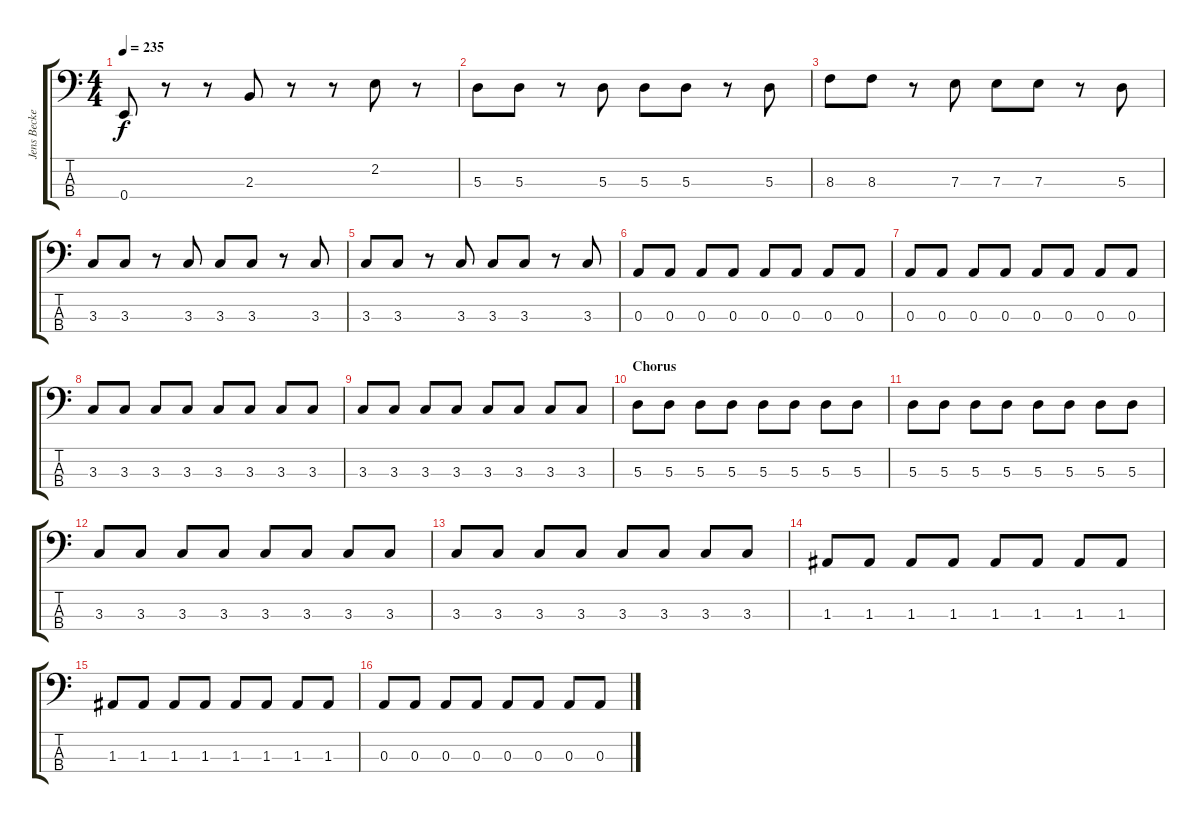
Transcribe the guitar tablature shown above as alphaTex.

\track ("Jens Becker" "Jens Becke") {instrument electricbasspick}
\staff {score tabs}
\tuning (G2 D2 A1 E1) {hide}
\ts (4 4)
\tempo 235
\clef f4
\ks c
0.4.8{dy f} r.8 r.8 2.3.8 r.8 r.8 2.2.8 r.8 |
5.3.8 5.3.8 r.8 5.3.8 5.3.8 5.3.8 r.8 5.3.8 |
8.3.8 8.3.8 r.8 7.3.8 7.3.8 7.3.8 r.8 5.3.8 |
3.3.8 3.3.8 r.8 3.3.8 3.3.8 3.3.8 r.8 3.3.8 |
3.3.8 3.3.8 r.8 3.3.8 3.3.8 3.3.8 r.8 3.3.8 |
0.3.8 0.3.8 0.3.8 0.3.8 0.3.8 0.3.8 0.3.8 0.3.8 |
0.3.8 0.3.8 0.3.8 0.3.8 0.3.8 0.3.8 0.3.8 0.3.8 |
3.3.8 3.3.8 3.3.8 3.3.8 3.3.8 3.3.8 3.3.8 3.3.8 |
3.3.8 3.3.8 3.3.8 3.3.8 3.3.8 3.3.8 3.3.8 3.3.8 |
\section ("" "Chorus")
5.3.8 5.3.8 5.3.8 5.3.8 5.3.8 5.3.8 5.3.8 5.3.8 |
5.3.8 5.3.8 5.3.8 5.3.8 5.3.8 5.3.8 5.3.8 5.3.8 |
3.3.8 3.3.8 3.3.8 3.3.8 3.3.8 3.3.8 3.3.8 3.3.8 |
3.3.8 3.3.8 3.3.8 3.3.8 3.3.8 3.3.8 3.3.8 3.3.8 |
1.3.8 1.3.8 1.3.8 1.3.8 1.3.8 1.3.8 1.3.8 1.3.8 |
1.3.8 1.3.8 1.3.8 1.3.8 1.3.8 1.3.8 1.3.8 1.3.8 |
0.3.8 0.3.8 0.3.8 0.3.8 0.3.8 0.3.8 0.3.8 0.3.8
